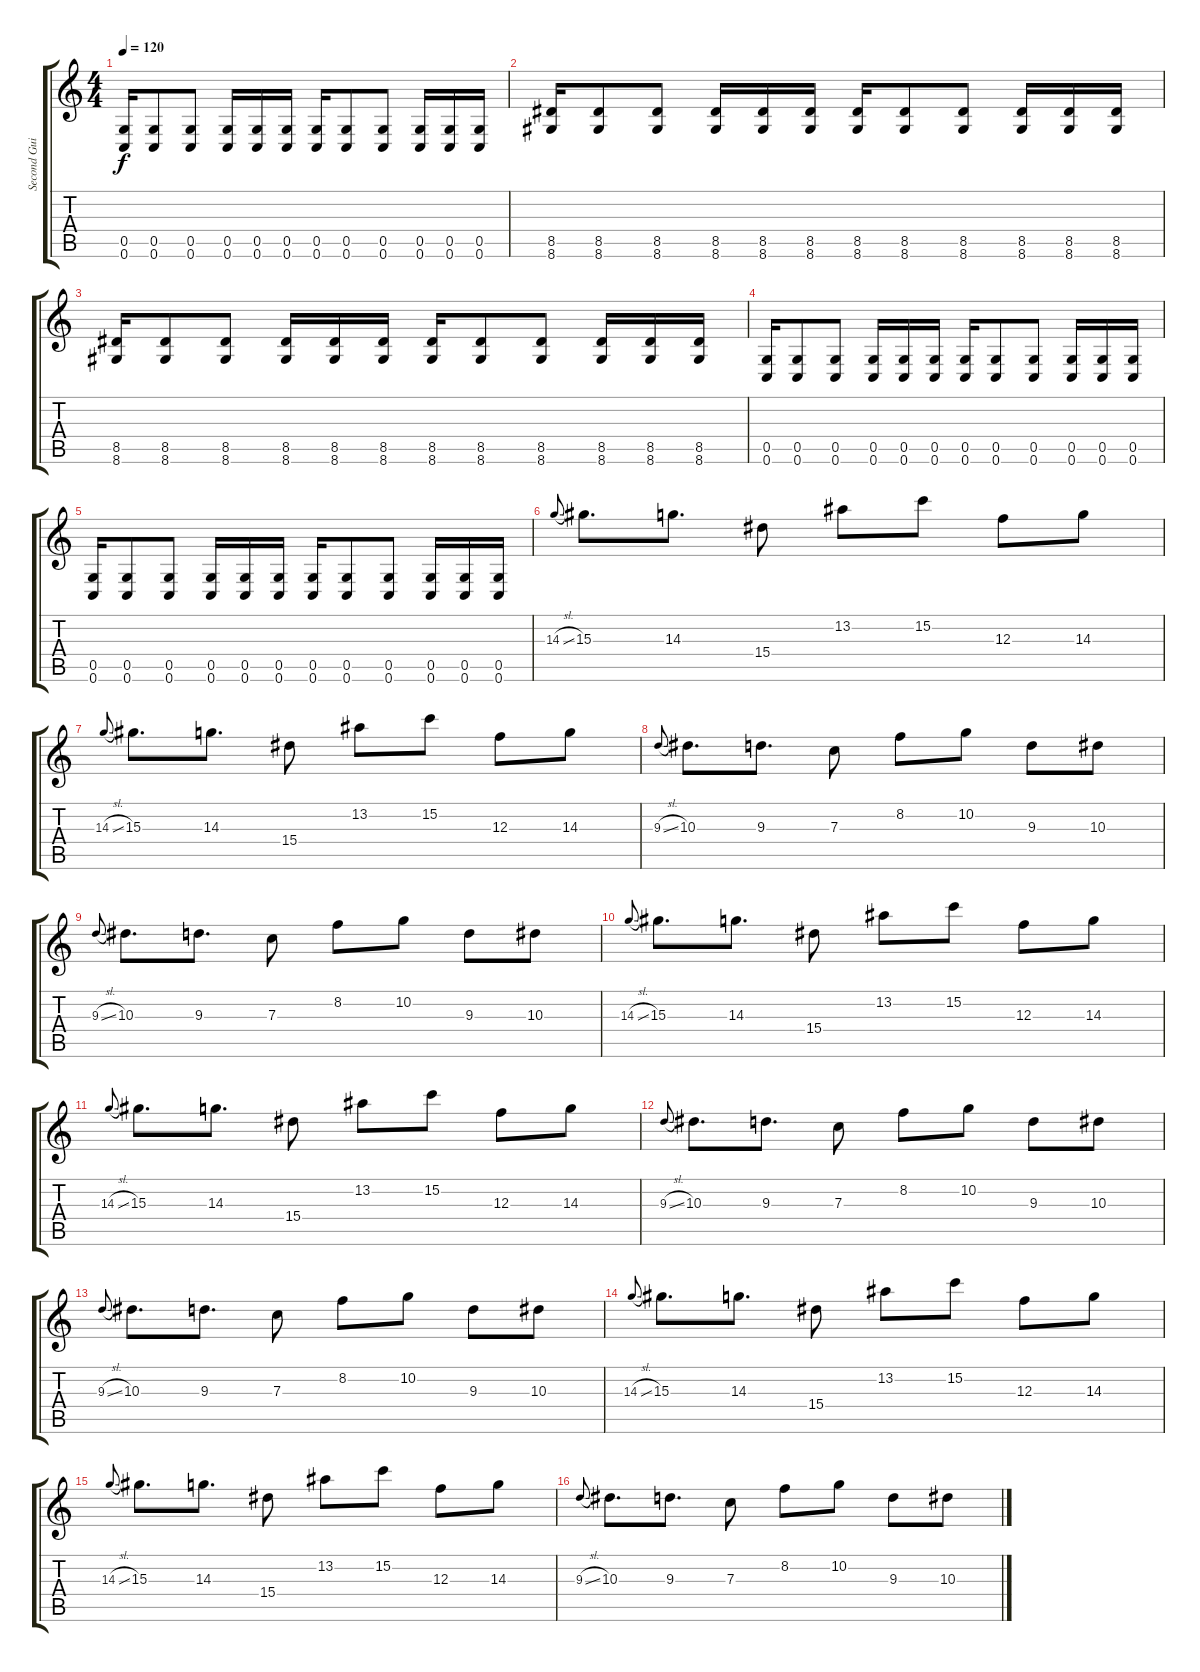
\track ("Second Guitar" "Second Gui") {instrument distortionguitar}
\staff {score tabs}
\tuning (D4 A3 F3 C3 G2 C2) {hide}
\ts (4 4)
\tempo 120
\clef g2
\ks c
(0.5 0.6).16{dy f} (0.5 0.6).8 (0.5 0.6).8 (0.5 0.6).16 (0.5 0.6).16 (0.5 0.6).16 (0.5 0.6).16 (0.5 0.6).8 (0.5 0.6).8 (0.5 0.6).16 (0.5 0.6).16 (0.5 0.6).16 |
(8.5 8.6).16 (8.5 8.6).8 (8.5 8.6).8 (8.5 8.6).16 (8.5 8.6).16 (8.5 8.6).16 (8.5 8.6).16 (8.5 8.6).8 (8.5 8.6).8 (8.5 8.6).16 (8.5 8.6).16 (8.5 8.6).16 |
(8.5 8.6).16 (8.5 8.6).8 (8.5 8.6).8 (8.5 8.6).16 (8.5 8.6).16 (8.5 8.6).16 (8.5 8.6).16 (8.5 8.6).8 (8.5 8.6).8 (8.5 8.6).16 (8.5 8.6).16 (8.5 8.6).16 |
(0.5 0.6).16 (0.5 0.6).8 (0.5 0.6).8 (0.5 0.6).16 (0.5 0.6).16 (0.5 0.6).16 (0.5 0.6).16 (0.5 0.6).8 (0.5 0.6).8 (0.5 0.6).16 (0.5 0.6).16 (0.5 0.6).16 |
(0.5 0.6).16 (0.5 0.6).8 (0.5 0.6).8 (0.5 0.6).16 (0.5 0.6).16 (0.5 0.6).16 (0.5 0.6).16 (0.5 0.6).8 (0.5 0.6).8 (0.5 0.6).16 (0.5 0.6).16 (0.5 0.6).16 |
14.3{sl}.8{gr onbeat} 15.3.8{d} 14.3.8{d} 15.4.8 13.2.8 15.2.8 12.3.8 14.3.8 |
14.3{sl}.8{gr onbeat} 15.3.8{d} 14.3.8{d} 15.4.8 13.2.8 15.2.8 12.3.8 14.3.8 |
9.3{sl}.8{gr onbeat} 10.3.8{d} 9.3.8{d} 7.3.8 8.2.8 10.2.8 9.3.8 10.3.8 |
9.3{sl}.8{gr onbeat} 10.3.8{d} 9.3.8{d} 7.3.8 8.2.8 10.2.8 9.3.8 10.3.8 |
14.3{sl}.8{gr onbeat} 15.3.8{d} 14.3.8{d} 15.4.8 13.2.8 15.2.8 12.3.8 14.3.8 |
14.3{sl}.8{gr onbeat} 15.3.8{d} 14.3.8{d} 15.4.8 13.2.8 15.2.8 12.3.8 14.3.8 |
9.3{sl}.8{gr onbeat} 10.3.8{d} 9.3.8{d} 7.3.8 8.2.8 10.2.8 9.3.8 10.3.8 |
9.3{sl}.8{gr onbeat} 10.3.8{d} 9.3.8{d} 7.3.8 8.2.8 10.2.8 9.3.8 10.3.8 |
14.3{sl}.8{gr onbeat} 15.3.8{d} 14.3.8{d} 15.4.8 13.2.8 15.2.8 12.3.8 14.3.8 |
14.3{sl}.8{gr onbeat} 15.3.8{d} 14.3.8{d} 15.4.8 13.2.8 15.2.8 12.3.8 14.3.8 |
9.3{sl}.8{gr onbeat} 10.3.8{d} 9.3.8{d} 7.3.8 8.2.8 10.2.8 9.3.8 10.3.8
